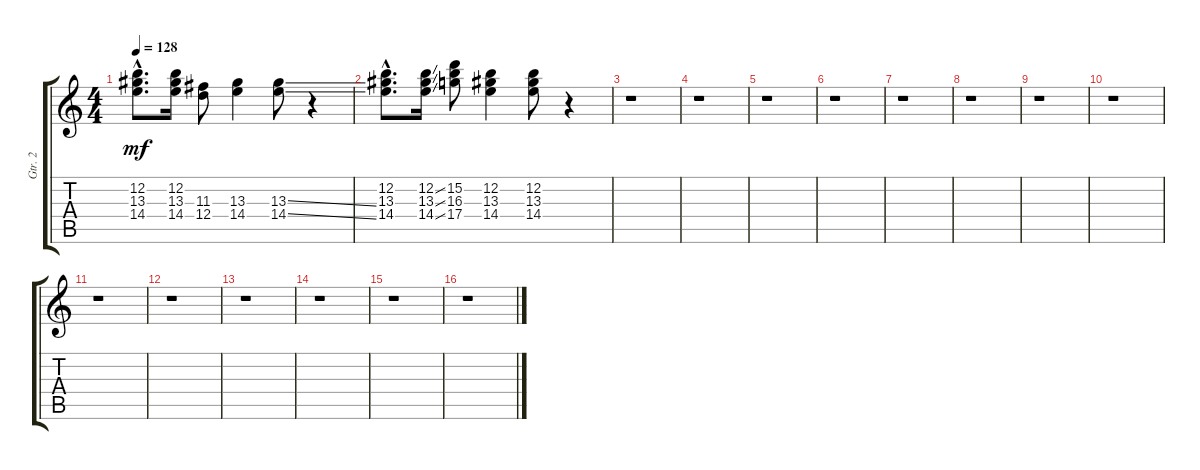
\track ("Gtr. 2" "Gtr. 2") {instrument overdrivenguitar}
\staff {score tabs}
\tuning (E4 B3 G3 D3 A2 E2) {hide}
\ts (4 4)
\tempo 128
\clef g2
\ks c
(12.2{hac} 13.3{hac} 14.4{hac}).8{d dy mf} (12.2 13.3 14.4).16 (11.3 12.4).8 (13.3 14.4).4 (13.3{ss} 14.4{ss}).8 r.4 |
(12.2{hac} 13.3{hac} 14.4{hac}).8{d} (12.2{ss} 13.3{ss} 14.4{ss}).16 (15.2 16.3 17.4).8 (12.2 13.3 14.4).4 (12.2 13.3 14.4).8 r.4 |
r.1 |
r.1 |
r.1 |
r.1 |
r.1 |
r.1 |
r.1 |
r.1 |
r.1 |
r.1 |
r.1 |
r.1 |
r.1 |
r.1
